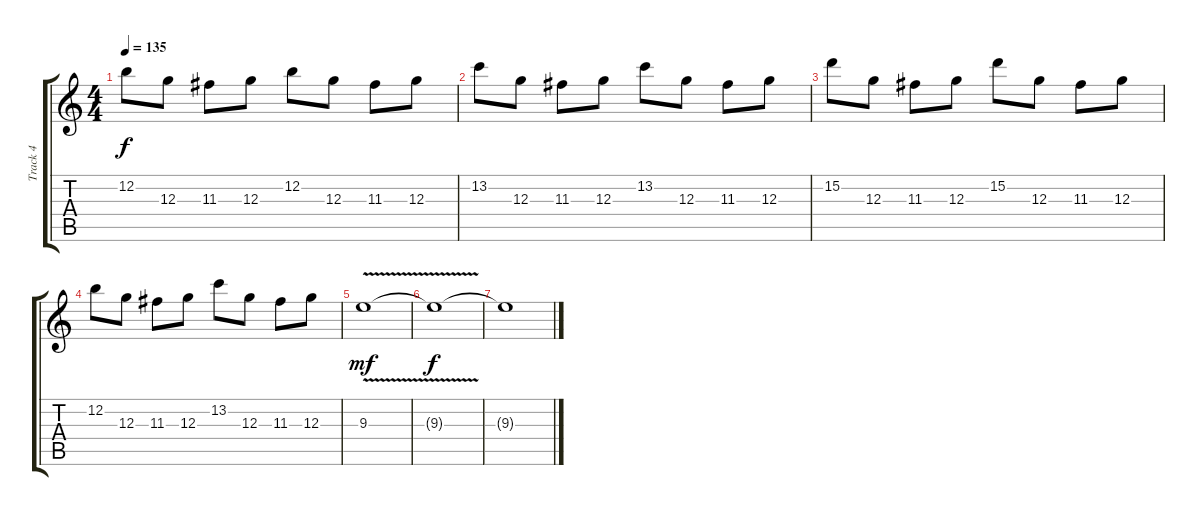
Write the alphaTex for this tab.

\track ("Track 4" "Track 4") {instrument distortionguitar}
\staff {score tabs}
\tuning (E4 B3 G3 D3 A2 E2) {hide}
\ts (4 4)
\tempo 135
\clef g2
\ks c
12.2.8{dy f} 12.3.8 11.3.8 12.3.8 12.2.8 12.3.8 11.3.8 12.3.8 |
13.2.8 12.3.8 11.3.8 12.3.8 13.2.8 12.3.8 11.3.8 12.3.8 |
15.2.8 12.3.8 11.3.8 12.3.8 15.2.8 12.3.8 11.3.8 12.3.8 |
12.2.8 12.3.8 11.3.8 12.3.8 13.2.8 12.3.8 11.3.8 12.3.8 |
9.3{v}.1{dy mf} |
9.3{t}.1{dy f} |
9.3{t}.1
